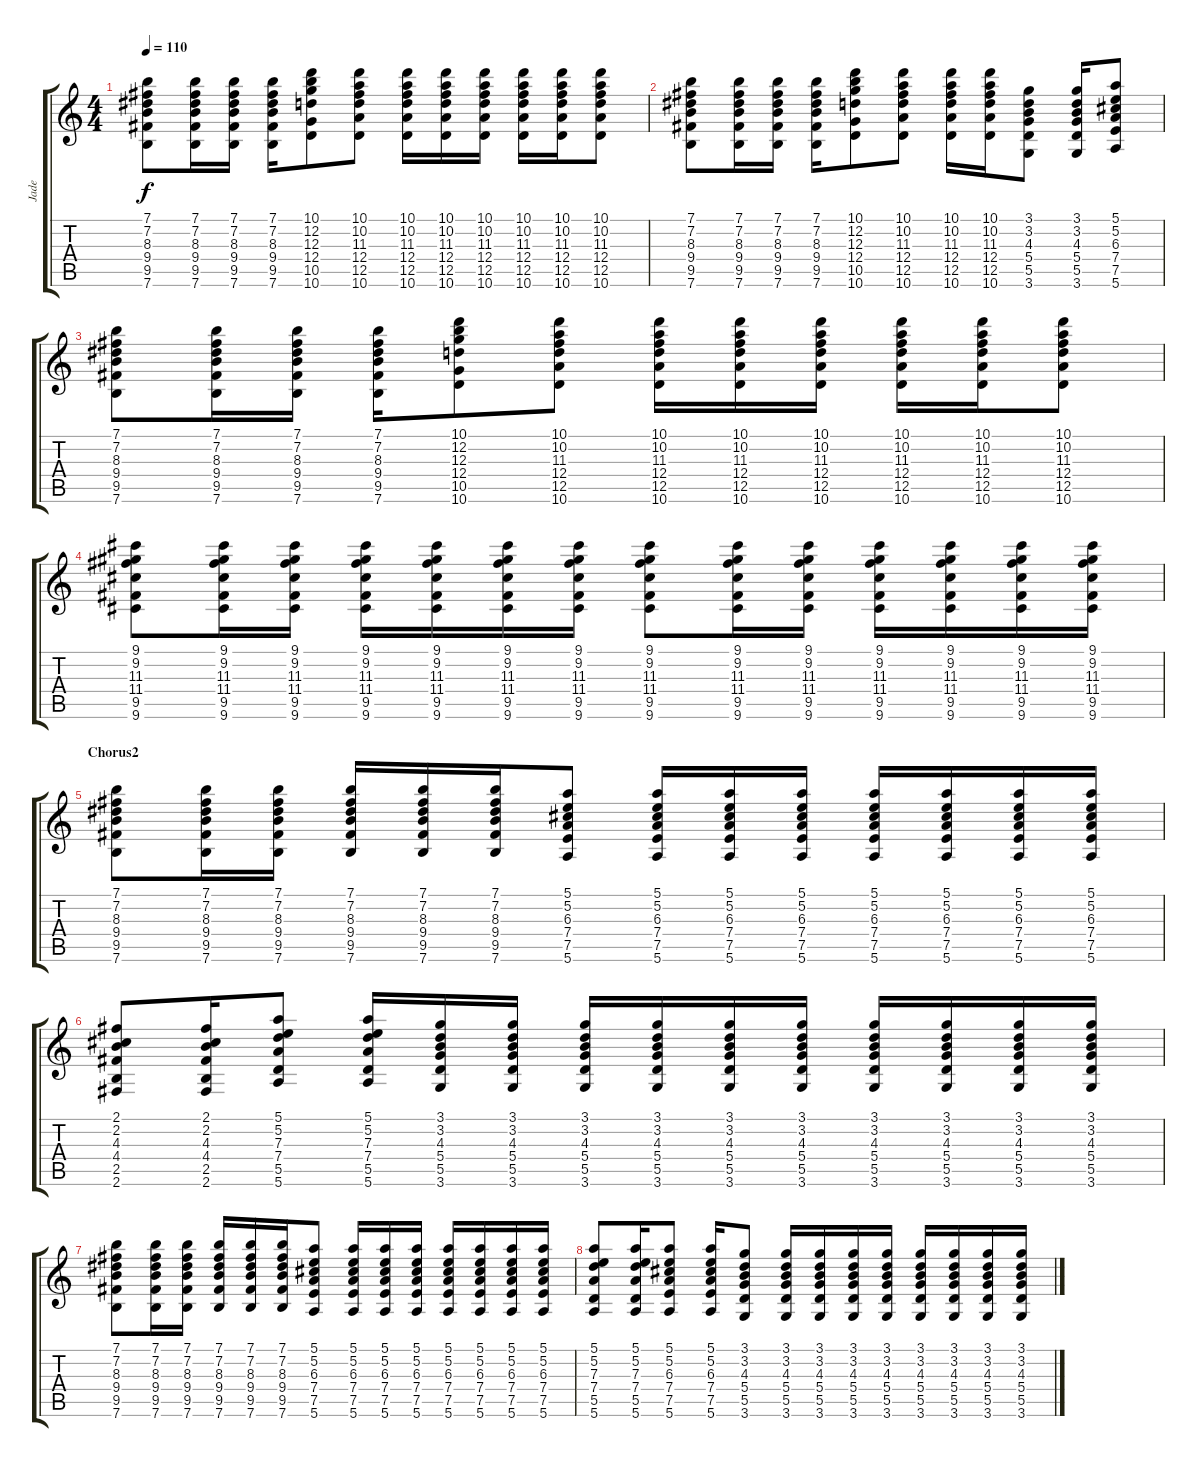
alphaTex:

\track ("Jade" "Jade") {instrument distortionguitar}
\staff {score tabs}
\tuning (E4 B3 G3 D3 A2 E2) {hide}
\ts (4 4)
\tempo 110
\clef g2
\ks c
(7.1 7.2 8.3 9.4 9.5 7.6).8{dy f} (7.1 7.2 8.3 9.4 9.5 7.6).16 (7.1 7.2 8.3 9.4 9.5 7.6).16 (7.1 7.2 8.3 9.4 9.5 7.6).16 (10.1 12.2 12.3 12.4 10.5 10.6).8 (10.1 10.2 11.3 12.4 12.5 10.6).8 (10.1 10.2 11.3 12.4 12.5 10.6).16 (10.1 10.2 11.3 12.4 12.5 10.6).16 (10.1 10.2 11.3 12.4 12.5 10.6).16 (10.1 10.2 11.3 12.4 12.5 10.6).16 (10.1 10.2 11.3 12.4 12.5 10.6).16 (10.1 10.2 11.3 12.4 12.5 10.6).8 |
(7.1 7.2 8.3 9.4 9.5 7.6).8 (7.1 7.2 8.3 9.4 9.5 7.6).16 (7.1 7.2 8.3 9.4 9.5 7.6).16 (7.1 7.2 8.3 9.4 9.5 7.6).16 (10.1 12.2 12.3 12.4 10.5 10.6).8 (10.1 10.2 11.3 12.4 12.5 10.6).8 (10.1 10.2 11.3 12.4 12.5 10.6).16 (10.1 10.2 11.3 12.4 12.5 10.6).16 (3.1 3.2 4.3 5.4 5.5 3.6).8 (3.1 3.2 4.3 5.4 5.5 3.6).16 (5.1 5.2 6.3 7.4 7.5 5.6).8 |
(7.1 7.2 8.3 9.4 9.5 7.6).8 (7.1 7.2 8.3 9.4 9.5 7.6).16 (7.1 7.2 8.3 9.4 9.5 7.6).16 (7.1 7.2 8.3 9.4 9.5 7.6).16 (10.1 12.2 12.3 12.4 10.5 10.6).8 (10.1 10.2 11.3 12.4 12.5 10.6).8 (10.1 10.2 11.3 12.4 12.5 10.6).16 (10.1 10.2 11.3 12.4 12.5 10.6).16 (10.1 10.2 11.3 12.4 12.5 10.6).16 (10.1 10.2 11.3 12.4 12.5 10.6).16 (10.1 10.2 11.3 12.4 12.5 10.6).16 (10.1 10.2 11.3 12.4 12.5 10.6).8 |
(9.1 9.2 11.3 11.4 9.5 9.6).8 (9.1 9.2 11.3 11.4 9.5 9.6).16 (9.1 9.2 11.3 11.4 9.5 9.6).16 (9.1 9.2 11.3 11.4 9.5 9.6).16 (9.1 9.2 11.3 11.4 9.5 9.6).16 (9.1 9.2 11.3 11.4 9.5 9.6).16 (9.1 9.2 11.3 11.4 9.5 9.6).16 (9.1 9.2 11.3 11.4 9.5 9.6).8 (9.1 9.2 11.3 11.4 9.5 9.6).16 (9.1 9.2 11.3 11.4 9.5 9.6).16 (9.1 9.2 11.3 11.4 9.5 9.6).16 (9.1 9.2 11.3 11.4 9.5 9.6).16 (9.1 9.2 11.3 11.4 9.5 9.6).16 (9.1 9.2 11.3 11.4 9.5 9.6).16 |
\section ("" "Chorus2")
(7.1 7.2 8.3 9.4 9.5 7.6).8 (7.1 7.2 8.3 9.4 9.5 7.6).16 (7.1 7.2 8.3 9.4 9.5 7.6).16 (7.1 7.2 8.3 9.4 9.5 7.6).16 (7.1 7.2 8.3 9.4 9.5 7.6).16 (7.1 7.2 8.3 9.4 9.5 7.6).16 (5.1 5.2 6.3 7.4 7.5 5.6).8 (5.1 5.2 6.3 7.4 7.5 5.6).16 (5.1 5.2 6.3 7.4 7.5 5.6).16 (5.1 5.2 6.3 7.4 7.5 5.6).16 (5.1 5.2 6.3 7.4 7.5 5.6).16 (5.1 5.2 6.3 7.4 7.5 5.6).16 (5.1 5.2 6.3 7.4 7.5 5.6).16 (5.1 5.2 6.3 7.4 7.5 5.6).16 |
(2.1 2.2 4.3 4.4 2.5 2.6).8 (2.1 2.2 4.3 4.4 2.5 2.6).16 (5.1 5.2 7.3 7.4 5.5 5.6).8 (5.1 5.2 7.3 7.4 5.5 5.6).16 (3.1 3.2 4.3 5.4 5.5 3.6).16 (3.1 3.2 4.3 5.4 5.5 3.6).16 (3.1 3.2 4.3 5.4 5.5 3.6).16 (3.1 3.2 4.3 5.4 5.5 3.6).16 (3.1 3.2 4.3 5.4 5.5 3.6).16 (3.1 3.2 4.3 5.4 5.5 3.6).16 (3.1 3.2 4.3 5.4 5.5 3.6).16 (3.1 3.2 4.3 5.4 5.5 3.6).16 (3.1 3.2 4.3 5.4 5.5 3.6).16 (3.1 3.2 4.3 5.4 5.5 3.6).16 |
(7.1 7.2 8.3 9.4 9.5 7.6).8 (7.1 7.2 8.3 9.4 9.5 7.6).16 (7.1 7.2 8.3 9.4 9.5 7.6).16 (7.1 7.2 8.3 9.4 9.5 7.6).16 (7.1 7.2 8.3 9.4 9.5 7.6).16 (7.1 7.2 8.3 9.4 9.5 7.6).16 (5.1 5.2 6.3 7.4 7.5 5.6).8 (5.1 5.2 6.3 7.4 7.5 5.6).16 (5.1 5.2 6.3 7.4 7.5 5.6).16 (5.1 5.2 6.3 7.4 7.5 5.6).16 (5.1 5.2 6.3 7.4 7.5 5.6).16 (5.1 5.2 6.3 7.4 7.5 5.6).16 (5.1 5.2 6.3 7.4 7.5 5.6).16 (5.1 5.2 6.3 7.4 7.5 5.6).16 |
(5.1 5.2 7.3 7.4 5.5 5.6).8 (5.1 5.2 7.3 7.4 5.5 5.6).16 (5.1 5.2 6.3 7.4 7.5 5.6).8 (5.1 5.2 6.3 7.4 7.5 5.6).16 (3.1 3.2 4.3 5.4 5.5 3.6).8 (3.1 3.2 4.3 5.4 5.5 3.6).16 (3.1 3.2 4.3 5.4 5.5 3.6).16 (3.1 3.2 4.3 5.4 5.5 3.6).16 (3.1 3.2 4.3 5.4 5.5 3.6).16 (3.1 3.2 4.3 5.4 5.5 3.6).16 (3.1 3.2 4.3 5.4 5.5 3.6).16 (3.1 3.2 4.3 5.4 5.5 3.6).16 (3.1 3.2 4.3 5.4 5.5 3.6).16
